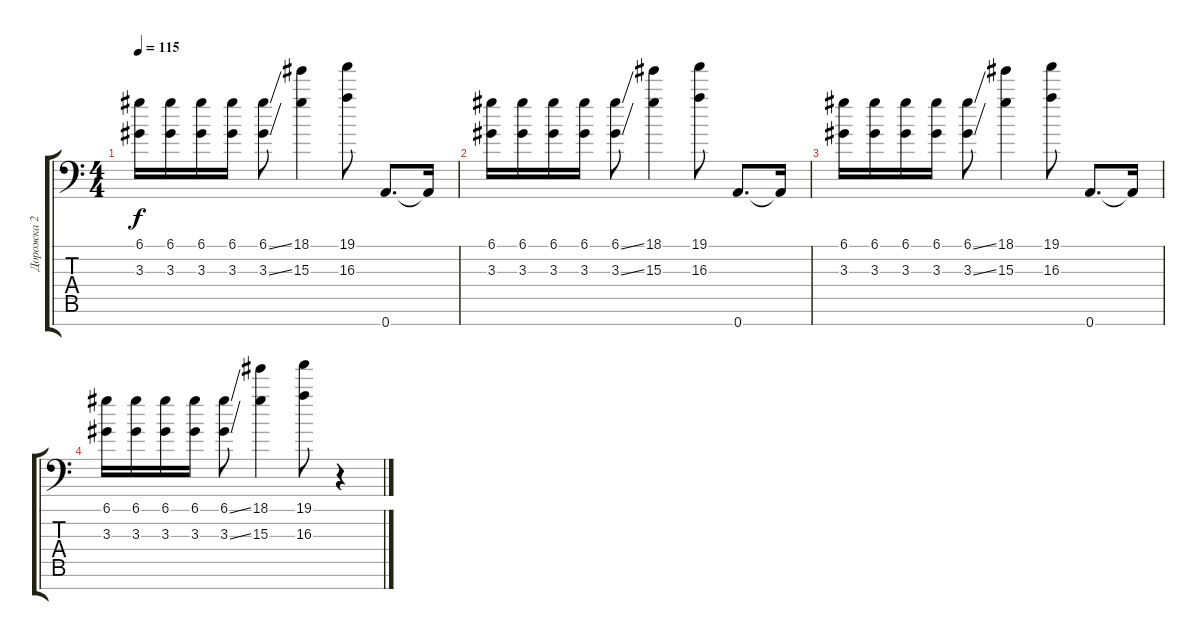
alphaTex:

\track ("Дорожка 2" "Дорожка 2") {instrument overdrivenguitar}
\staff {score tabs}
\tuning (D4 A3 F3 C3 G2 D2 A1) {hide}
\ts (4 4)
\tempo 115
\clef f4
\ks c
(6.1 3.3).16{dy f volume 12} (6.1 3.3).16 (6.1 3.3).16 (6.1 3.3).16 (6.1{ss} 3.3{ss}).8 (18.1 15.3).4 (19.1 16.3).8 0.7.8{d} 0.7{t}.16 |
(6.1 3.3).16 (6.1 3.3).16 (6.1 3.3).16 (6.1 3.3).16 (6.1{ss} 3.3{ss}).8 (18.1 15.3).4 (19.1 16.3).8 0.7.8{d} 0.7{t}.16 |
(6.1 3.3).16 (6.1 3.3).16 (6.1 3.3).16 (6.1 3.3).16 (6.1{ss} 3.3{ss}).8 (18.1 15.3).4 (19.1 16.3).8 0.7.8{d} 0.7{t}.16 |
(6.1 3.3).16 (6.1 3.3).16 (6.1 3.3).16 (6.1 3.3).16 (6.1{ss} 3.3{ss}).8 (18.1 15.3).4 (19.1 16.3).8 r.4
